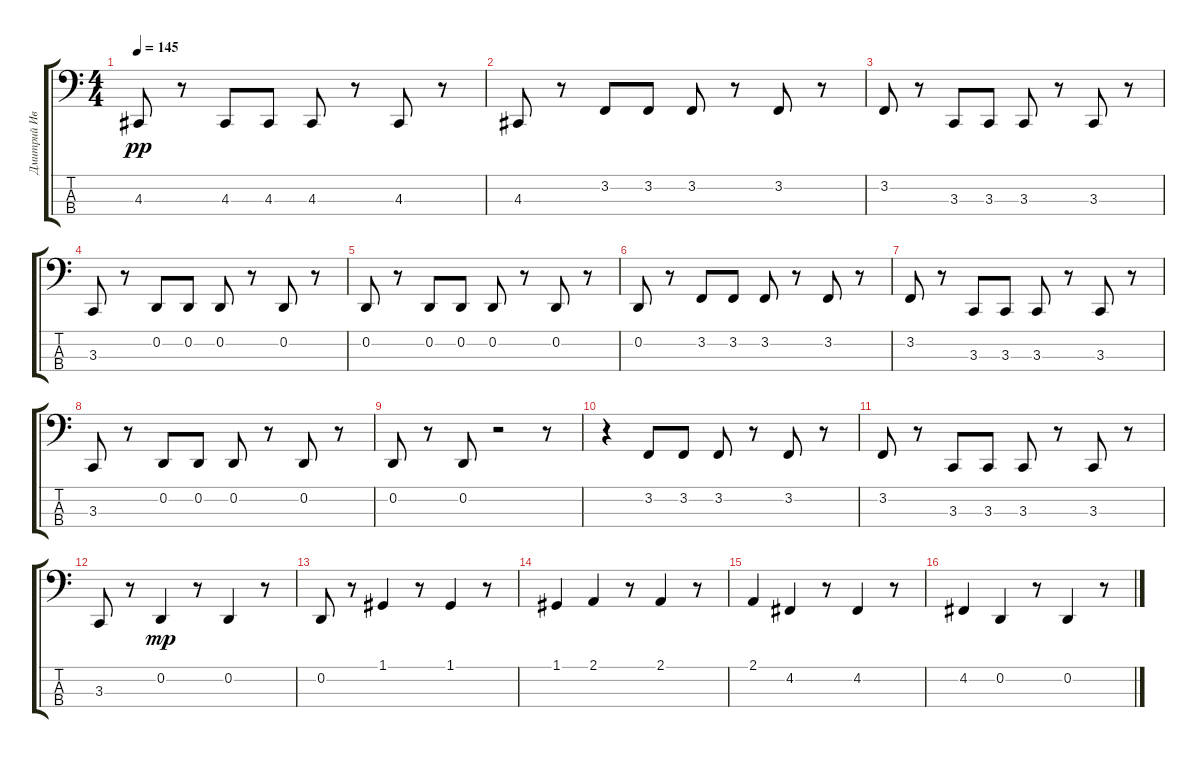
\track ("Дмитрий Иванов" "Дмитрий Ив") {instrument timpani}
\staff {score tabs}
\tuning (G2 D2 A1 E1) {hide}
\ts (4 4)
\tempo 145
\clef f4
\ks c
4.3.8{dy pp} r.8 4.3.8 4.3.8 4.3.8 r.8 4.3.8 r.8 |
4.3.8 r.8 3.2.8 3.2.8 3.2.8 r.8 3.2.8 r.8 |
3.2.8 r.8 3.3.8 3.3.8 3.3.8 r.8 3.3.8 r.8 |
3.3.8 r.8 0.2.8 0.2.8 0.2.8 r.8 0.2.8 r.8 |
0.2.8 r.8 0.2.8 0.2.8 0.2.8 r.8 0.2.8 r.8 |
0.2.8 r.8 3.2.8 3.2.8 3.2.8 r.8 3.2.8 r.8 |
3.2.8 r.8 3.3.8 3.3.8 3.3.8 r.8 3.3.8 r.8 |
3.3.8 r.8 0.2.8 0.2.8 0.2.8 r.8 0.2.8 r.8 |
0.2.8 r.8 0.2.8 r.2 r.8 |
r.4 3.2.8 3.2.8 3.2.8 r.8 3.2.8 r.8 |
3.2.8 r.8 3.3.8 3.3.8 3.3.8 r.8 3.3.8 r.8 |
3.3.8 r.8 0.2.4{dy mp} r.8 0.2.4 r.8 |
0.2.8 r.8 1.1.4 r.8 1.1.4 r.8 |
1.1.4 2.1.4 r.8 2.1.4 r.8 |
2.1.4 4.2.4 r.8 4.2.4 r.8 |
4.2.4 0.2.4 r.8 0.2.4 r.8
